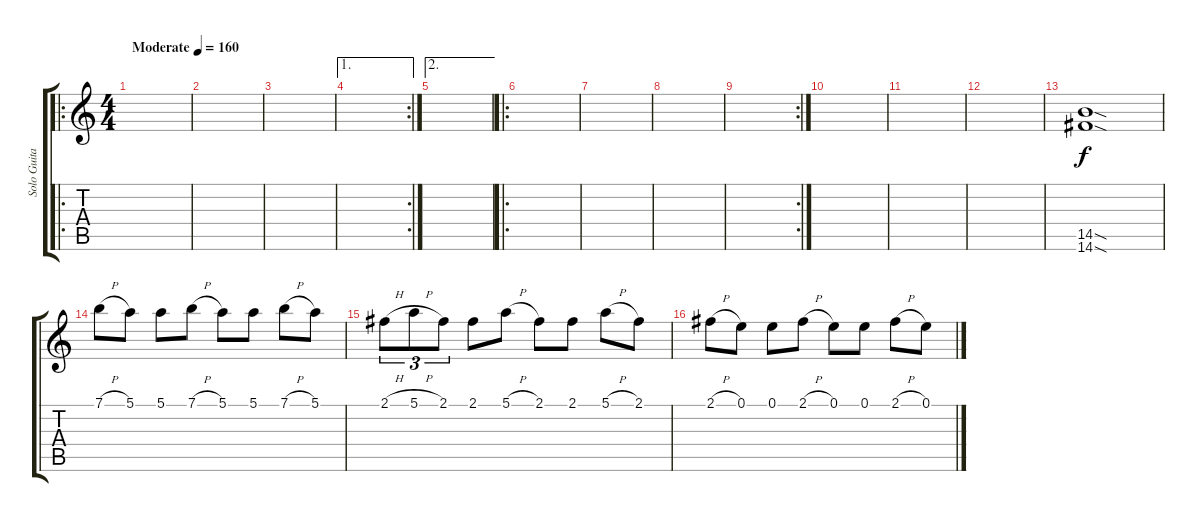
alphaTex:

\track ("Solo Guitar" "Solo Guita") {instrument distortionguitar}
\staff {score tabs}
\tuning (E4 B3 G3 D3 A2 E2) {hide}
\ro
\ts (4 4)
\tempo (160 "Moderate")
\clef g2
\ks c
|
|
|
\ae 1
\rc 2
|
\ae 2
|
\ro
|
|
|
\rc 2
|
|
|
|
(14.5{sod} 14.6{sod}).1 |
7.1{h}.8{dy f} 5.1.8 5.1.8 7.1{h}.8 5.1.8 5.1.8 7.1{h}.8 5.1.8 |
2.1{h}.8{tu (3 2)} 5.1{h}.8{tu (3 2)} 2.1.8{tu (3 2)} 2.1.8 5.1{h}.8 2.1.8 2.1.8 5.1{h}.8 2.1.8 |
2.1{h}.8 0.1.8 0.1.8 2.1{h}.8 0.1.8 0.1.8 2.1{h}.8 0.1.8
